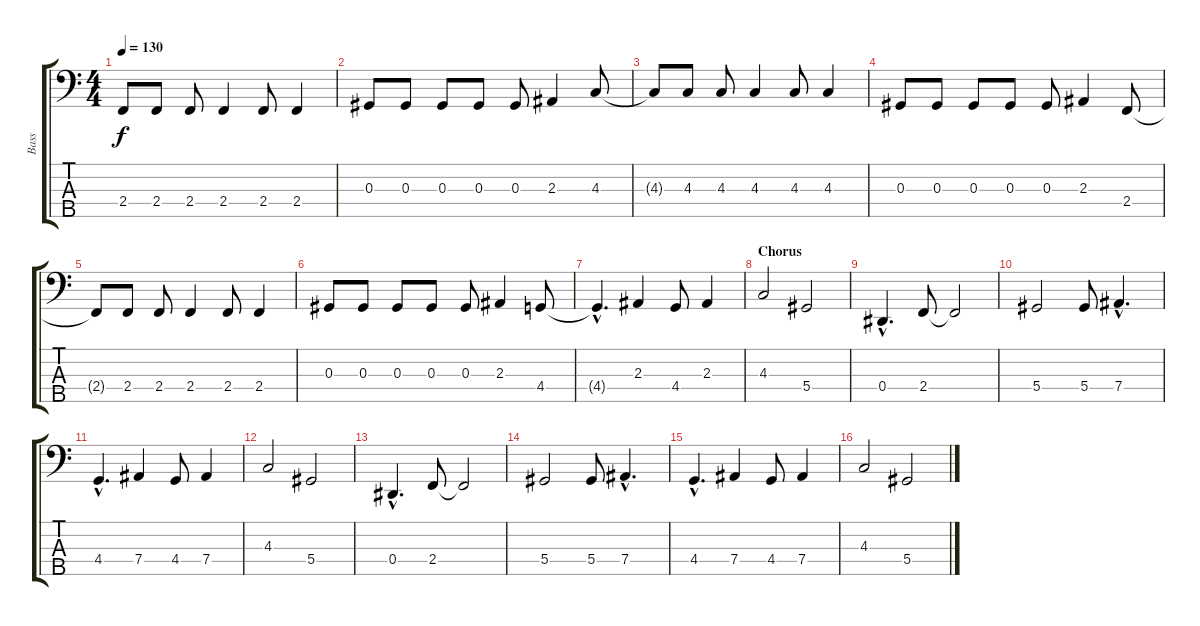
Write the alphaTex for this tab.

\track ("Bass" "Bass") {instrument electricbassfinger}
\staff {score tabs}
\tuning (Gb2 Db2 Ab1 Eb1 Bb0) {hide}
\ts (4 4)
\tempo 130
\clef f4
\ks c
2.4{t}.8{dy f} 2.4.8 2.4.8 2.4.4 2.4.8 2.4.4 |
0.3.8 0.3.8 0.3.8 0.3.8 0.3.8 2.3.4 4.3.8 |
4.3{t}.8 4.3.8 4.3.8 4.3.4 4.3.8 4.3.4 |
0.3.8 0.3.8 0.3.8 0.3.8 0.3.8 2.3.4 2.4.8 |
2.4{t}.8 2.4.8 2.4.8 2.4.4 2.4.8 2.4.4 |
0.3.8 0.3.8 0.3.8 0.3.8 0.3.8 2.3.4 4.4.8 |
4.4{hac t}.4{d} 2.3.4 4.4.8 2.3.4 |
\section ("" "Chorus")
4.3.2 5.4.2 |
0.4{hac}.4{d} 2.4.8 2.4{t}.2 |
5.4.2 5.4.8 7.4{hac}.4{d} |
4.4{hac}.4{d} 7.4.4 4.4.8 7.4.4 |
4.3.2 5.4.2 |
0.4{hac}.4{d} 2.4.8 2.4{t}.2 |
5.4.2 5.4.8 7.4{hac}.4{d} |
4.4{hac}.4{d} 7.4.4 4.4.8 7.4.4 |
4.3.2 5.4.2
